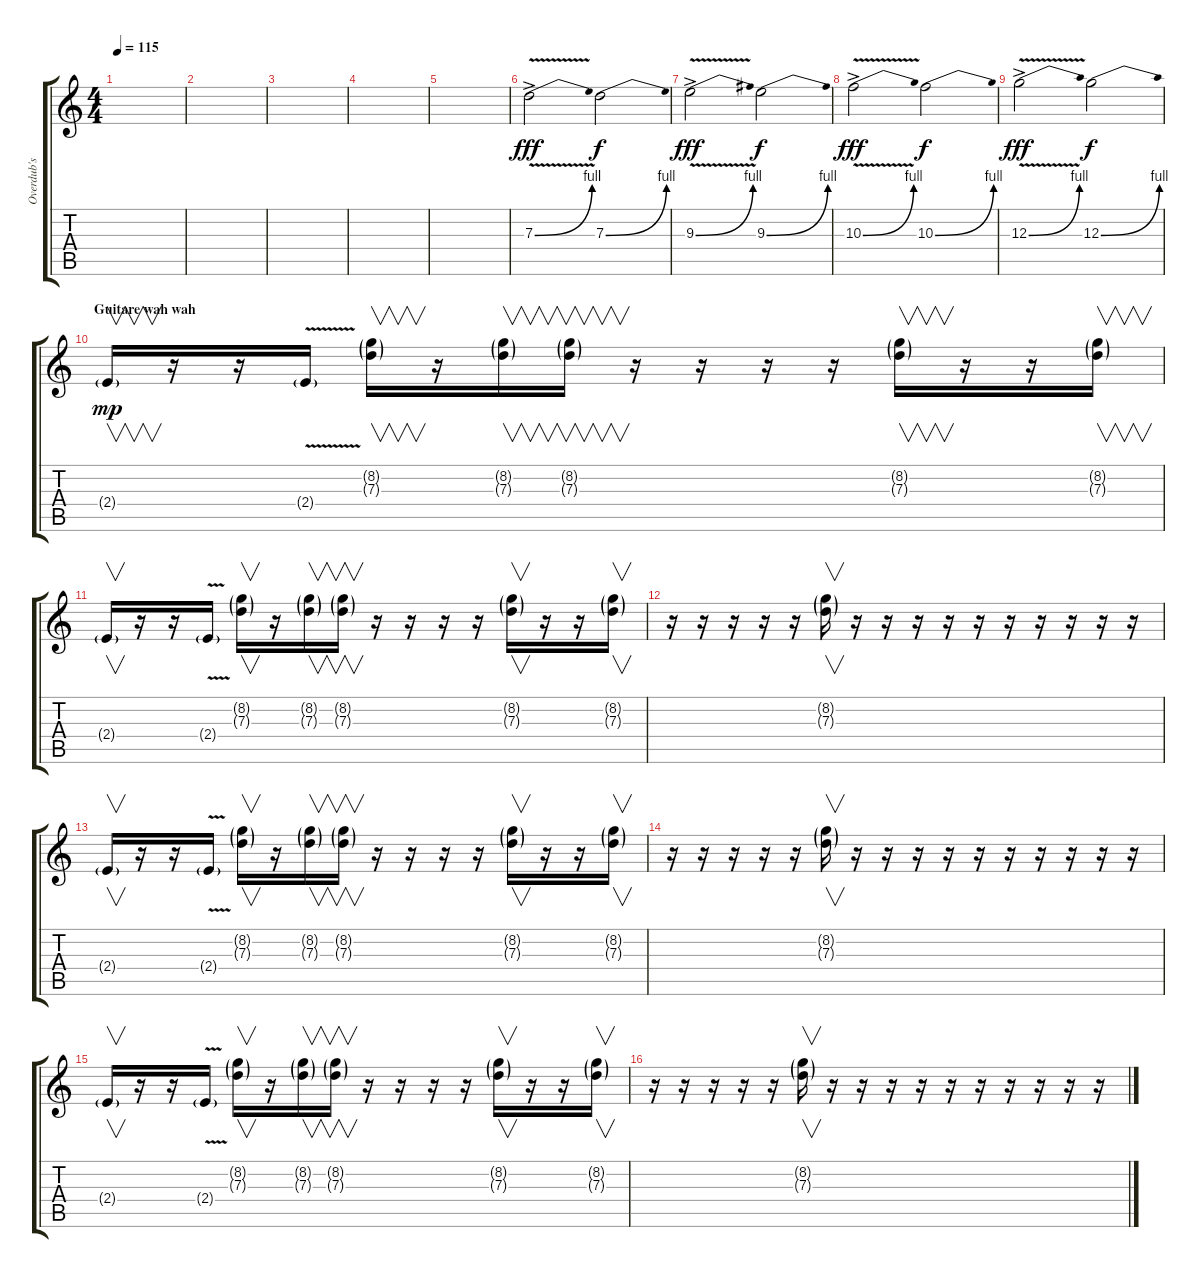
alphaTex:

\track ("Overdub's guitare" "Overdub's ") {instrument distortionguitar}
\staff {score tabs}
\tuning (E4 B3 G3 D3 A2 E2) {hide}
\ts (4 4)
\tempo 115
\clef g2
\ks c
|
|
|
|
|
7.3{be (bend 0 0 60 4) v ac}.2{dy fff volume 16 balance 0} 7.3{be (bend 0 0 60 4)}.2{dy f} |
9.3{be (bend 0 0 60 4) v ac}.2{dy fff} 9.3{be (bend 0 0 60 4)}.2{dy f} |
10.3{be (bend 0 0 60 4) v ac}.2{dy fff} 10.3{be (bend 0 0 60 4)}.2{dy f} |
12.3{be (bend 0 0 60 4) v ac}.2{dy fff} 12.3{be (bend 0 0 60 4)}.2{dy f} |
\section ("" "Guitare wah wah")
2.4{g}.16{v dy mp volume 11 balance 8} r.16 r.16 2.4{v g}.16 (8.2{g} 7.3{g}).16{v} r.16 (8.2{g} 7.3{g}).16{v} (8.2{g} 7.3{g}).16{v} r.16 r.16 r.16 r.16 (8.2{g} 7.3{g}).16{v} r.16 r.16 (8.2{g} 7.3{g}).16{v} |
2.4{g}.16{v} r.16 r.16 2.4{v g}.16 (8.2{g} 7.3{g}).16{v} r.16 (8.2{g} 7.3{g}).16{v} (8.2{g} 7.3{g}).16{v} r.16 r.16 r.16 r.16 (8.2{g} 7.3{g}).16{v} r.16 r.16 (8.2{g} 7.3{g}).16{v} |
r.16 r.16 r.16 r.16 r.16 (8.2{g} 7.3{g}).16{v} r.16 r.16 r.16 r.16 r.16 r.16 r.16 r.16 r.16 r.16 |
2.4{g}.16{v} r.16 r.16 2.4{v g}.16 (8.2{g} 7.3{g}).16{v} r.16 (8.2{g} 7.3{g}).16{v} (8.2{g} 7.3{g}).16{v} r.16 r.16 r.16 r.16 (8.2{g} 7.3{g}).16{v} r.16 r.16 (8.2{g} 7.3{g}).16{v} |
r.16 r.16 r.16 r.16 r.16 (8.2{g} 7.3{g}).16{v} r.16 r.16 r.16 r.16 r.16 r.16 r.16 r.16 r.16 r.16 |
2.4{g}.16{v} r.16 r.16 2.4{v g}.16 (8.2{g} 7.3{g}).16{v} r.16 (8.2{g} 7.3{g}).16{v} (8.2{g} 7.3{g}).16{v} r.16 r.16 r.16 r.16 (8.2{g} 7.3{g}).16{v} r.16 r.16 (8.2{g} 7.3{g}).16{v} |
r.16 r.16 r.16 r.16 r.16 (8.2{g} 7.3{g}).16{v} r.16 r.16 r.16 r.16 r.16 r.16 r.16 r.16 r.16 r.16
